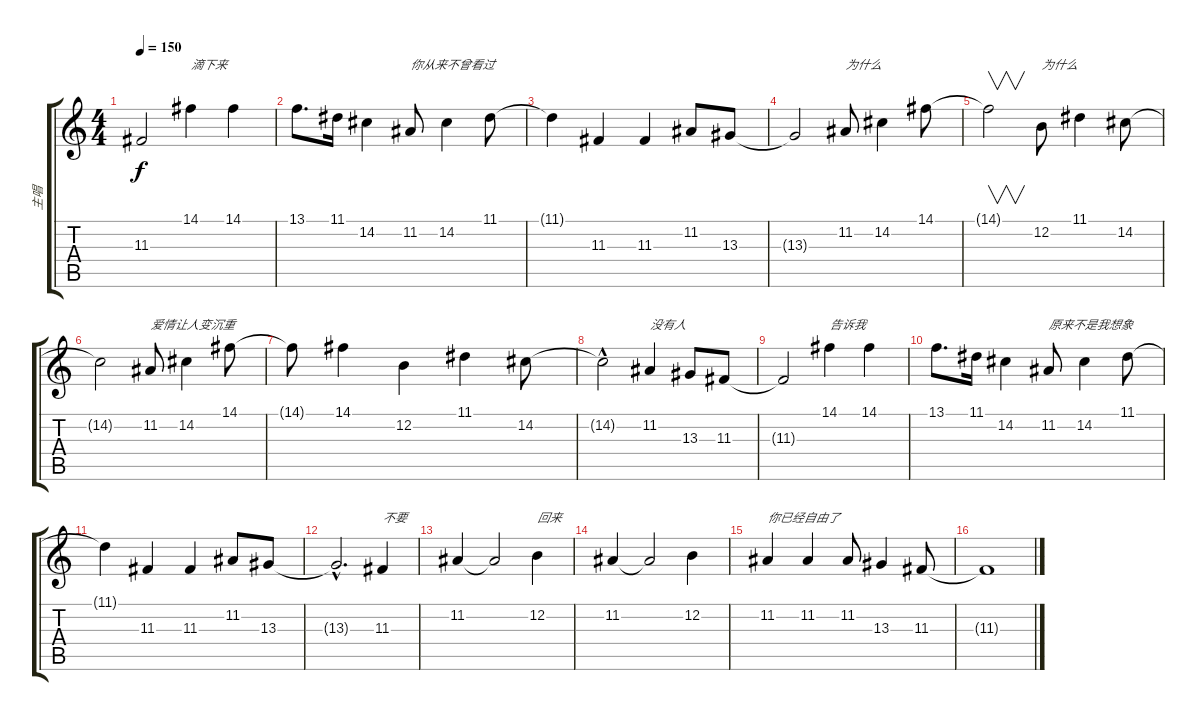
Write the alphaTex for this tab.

\track ("主唱" "主唱") {instrument accordion}
\staff {score tabs}
\tuning (E4 B3 G3 D3 A2 E2) {hide}
\ts (4 4)
\tempo 150
\clef g2
\ks c
11.3{t}.2{dy f} 14.1.4{txt "滴下来"} 14.1.4 |
13.1.8{d} 11.1.16 14.2.4 11.2.8{txt "你从来不曾看过"} 14.2.4 11.1.8 |
11.1{t}.4 11.3.4 11.3.4 11.2.8 13.3.8 |
13.3{t}.2 11.2.8{txt "为什么"} 14.2.4 14.1.8 |
14.1{t}.2{v} 12.2.8{txt "为什么"} 11.1.4 14.2.8 |
14.2{t}.2 11.2.8{txt "爱情让人变沉重"} 14.2.4 14.1.8 |
14.1{t}.8 14.1.4 12.2.4 11.1.4 14.2.8 |
14.2{hac t}.2 11.2.4{txt "没有人"} 13.3.8 11.3.8 |
11.3{t}.2 14.1.4{txt "告诉我"} 14.1.4 |
13.1.8{d} 11.1.16 14.2.4 11.2.8{txt "原来不是我想象"} 14.2.4 11.1.8 |
11.1{t}.4 11.3.4 11.3.4 11.2.8 13.3.8 |
13.3{hac t}.2{d} 11.3.4{txt "不要"} |
11.2.4 11.2{t}.2 12.2.4{txt "回来"} |
11.2.4 11.2{t}.2 12.2.4 |
11.2.4{txt "你已经自由了"} 11.2.4 11.2.8 13.3.4 11.3.8 |
11.3{t}.1
